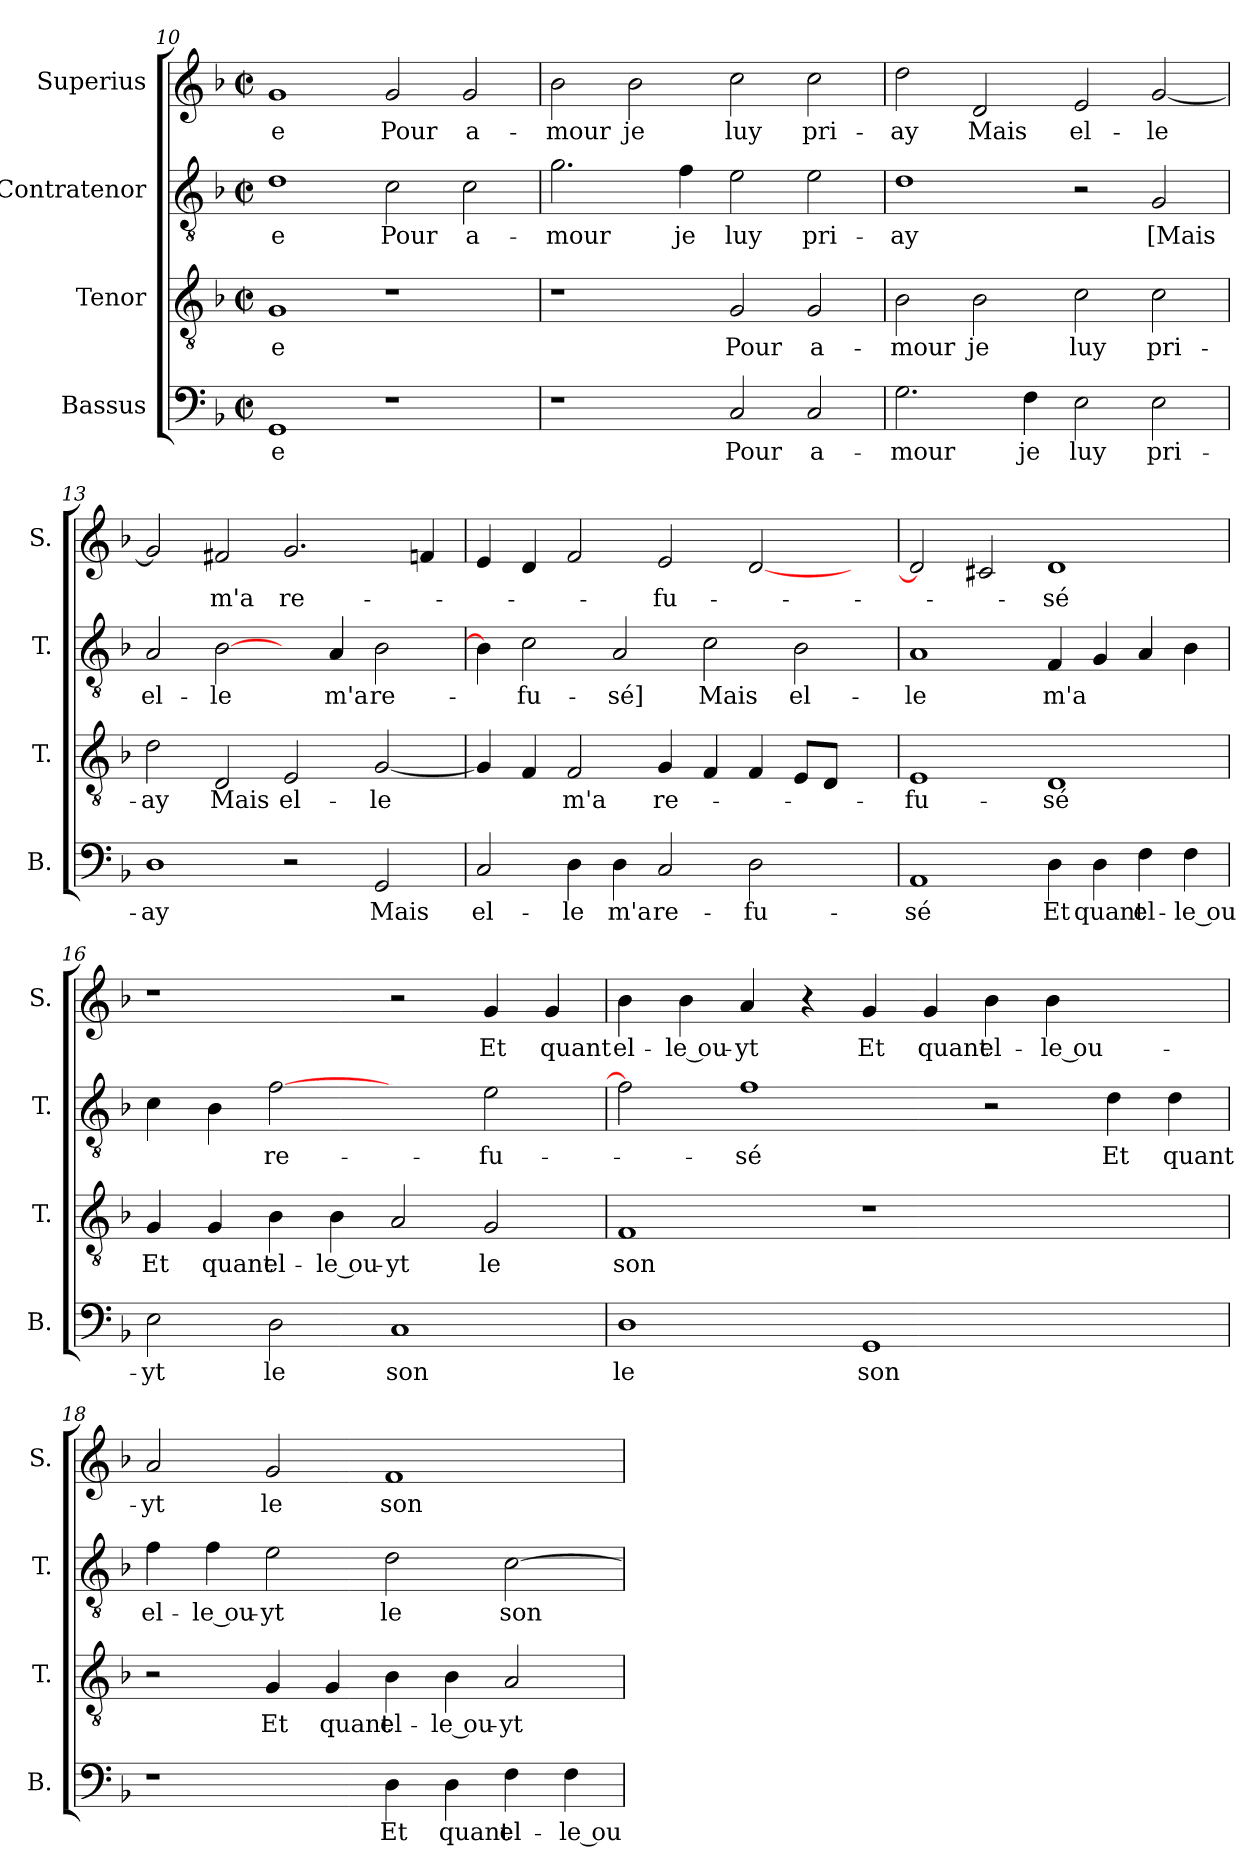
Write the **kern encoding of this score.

**kern	**text	**kern	**text	**kern	**text	**kern	**text
*part4	*part4	*part3	*part3	*part2	*part2	*part1	*part1
*staff4	*staff4	*staff3	*staff3	*staff2	*staff2	*staff1	*staff1
*I"Bassus	*	*I"Tenor	*	*I"Contratenor	*	*I"Superius	*
*I'B.	*	*I'T.	*	*I'T.	*	*I'S.	*
*clefF4	*	*clefGv2	*	*clefGv2	*	*clefG2	*
*k[b-]	*	*k[b-]	*	*k[b-]	*	*k[b-]	*
*F:	*	*F:	*	*F:	*	*F:	*
*M2/2	*	*M2/2	*	*M2/2	*	*M2/2	*
*met(c|)	*	*met(c|)	*	*met(c|)	*	*met(c|)	*
=10	=10	=10	=10	=10	=10	=10	=10
1GG/	-e	1G/	-e	1d\	-e	1g/	-e
1r	.	1r	.	2c\	Pour	2g/	Pour
.	.	.	.	2c\	a-	2g/	a-
=11	=11	=11	=11	=11	=11	=11	=11
1r	.	1r	.	2.g\	-mour	2b-\	-mour
.	.	.	.	.	.	2b-\	je
.	.	.	.	4f\	je	.	.
2C/	Pour	2G/	Pour	2e\	luy	2cc\	luy
2C/	a-	2G/	a-	2e\	pri-	2cc\	pri-
=12	=12	=12	=12	=12	=12	=12	=12
2.G\	-mour	2B-\	-mour	1d\	-ay	2dd\	-ay
.	.	2B-\	je	.	.	2d/	Mais
4F\	je	.	.	.	.	.	.
2E\	luy	2c\	luy	2r	.	2e/	el-
2E\	pri-	2c\	pri-	2G/	[Mais	[2g/	-le
!!LO:PB:g=z
=13	=13	=13	=13	=13	=13	=13	=13
1D\	-ay	2d\	-ay	2A/	el-	2g/]	.
.	.	2D/	Mais	[2B-\	-le	2f#X/	m'a
2r	.	2E/	el-	4ryy	.	2.g/	re-
.	.	.	.	4A/	m'a	.	.
2GG/	Mais	[2G/	-le	2B-\	re-	.	.
.	.	.	.	.	.	4f/	.
=14	=14	=14	=14	=14	=14	=14	=14
2C/	el-	4G/]	.	4B-\]	.	4e/	.
.	.	4F/	.	2c\	-fu-	4d/	.
4D\	-le	2F/	m'a	.	.	2f/	.
4D\	m'a	.	.	2A/	-sé]	.	.
2C/	re-	4G/	re-	.	.	2e/	-fu-
.	.	4F/	.	2c\	Mais	.	.
2D\	-fu-	4F/	.	.	.	[2d/	.
.	.	8E/L	.	2B-\	el-	.	.
.	.	8D/J	.	.	.	.	.
4ryy	.	4ryy	.	.	.	4ryy	.
=15	=15	=15	=15	=15	=15	=15	=15
1AA/	-sé	1E/	-fu-	1A/	-le	2d/]	.
.	.	.	.	.	.	2c#X/	.
4D\	Et	1D/	-sé	4F/	m'a	1d/	-sé
4D\	quant	.	.	4G/	.	.	.
4F\	el-	.	.	4A/	.	.	.
4F\	-le ou-	.	.	4B-\	.	.	.
=16	=16	=16	=16	=16	=16	=16	=16
2E\	-yt	4G/	Et	4c\	.	1r	.
.	.	4G/	quant	4B-\	.	.	.
2D\	le	4B-\	el-	[2f\	re-	.	.
.	.	4B-\	-le ou-	.	.	.	.
1C/	son	2A/	-yt	2ryy	.	2r	.
.	.	2G/	le	2e\	-fu-	4g/	Et
.	.	.	.	.	.	4g/	quant
!!LO:LB:g=z
=17	=17	=17	=17	=17	=17	=17	=17
1D\	le	1F/	son	2f\]	.	4b-\	el-
.	.	.	.	.	.	4b-\	-le ou-
.	.	.	.	1f\	-sé	4a/	-yt
.	.	.	.	.	.	4r	.
1GG/	son	1r	.	.	.	4g/	Et
.	.	.	.	.	.	4g/	quant
.	.	.	.	2r	.	4b-\	el-
.	.	.	.	.	.	4b-\	-le ou-
2ryy	.	2ryy	.	4d\	Et	2ryy	.
.	.	.	.	4d\	quant	.	.
=18	=18	=18	=18	=18	=18	=18	=18
1r	.	2r	.	4f\	el-	2a/	-yt
.	.	.	.	4f\	-le ou-	.	.
.	.	4G/	Et	2e\	-yt	2g/	le
.	.	4G/	quant	.	.	.	.
4D\	Et	4B-\	el-	2d\	le	1f/	son
4D\	quant	4B-\	-le ou-	.	.	.	.
4F\	el-	2A/	-yt	[2c\	son	.	.
4F\	-le ou-	.	.	.	.	.	.
=	=	=	=	=	=	=	=
*-	*-	*-	*-	*-	*-	*-	*-
